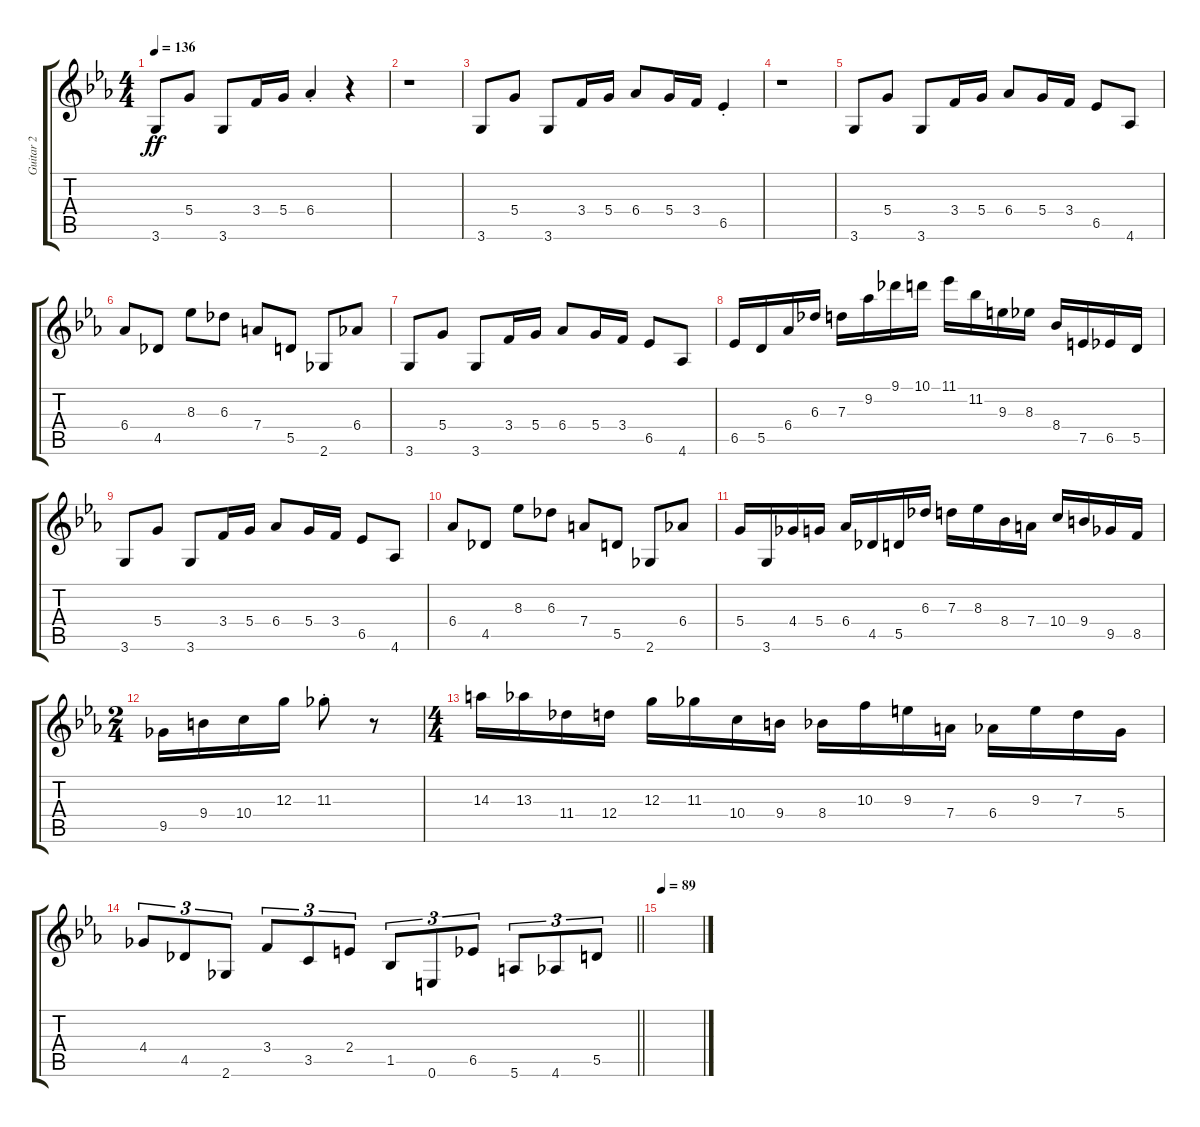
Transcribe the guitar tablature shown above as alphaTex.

\track ("Guitar 2" "Guitar 2") {instrument distortionguitar}
\staff {score tabs}
\tuning (E4 B3 G3 D3 A2 E2) {hide}
\ts (4 4)
\tempo 136
\clef g2
\ks cminor
3.6.8{dy ff} 5.4.8 3.6.8 3.4.16 5.4.16 6.4{st}.4 r.4 |
r.1 |
3.6.8 5.4.8 3.6.8 3.4.16 5.4.16 6.4.8 5.4.16 3.4.16 6.5{st}.4 |
r.1 |
3.6.8 5.4.8 3.6.8 3.4.16 5.4.16 6.4.8 5.4.16 3.4.16 6.5.8 4.6.8 |
6.4.8 4.5.8 8.3.8 6.3.8 7.4.8 5.5.8 2.6.8 6.4.8 |
3.6.8 5.4.8 3.6.8 3.4.16 5.4.16 6.4.8 5.4.16 3.4.16 6.5.8 4.6.8 |
6.5.16 5.5.16 6.4.16 6.3.16 7.3.16 9.2.16 9.1.16 10.1.16 11.1.16 11.2.16 9.3.16 8.3.16 8.4.16 7.5.16 6.5.16 5.5.16 |
3.6.8 5.4.8 3.6.8 3.4.16 5.4.16 6.4.8 5.4.16 3.4.16 6.5.8 4.6.8 |
6.4.8 4.5.8 8.3.8 6.3.8 7.4.8 5.5.8 2.6.8 6.4.8 |
5.4.16 3.6.16 4.4.16 5.4.16 6.4.16 4.5.16 5.5.16 6.3.16 7.3.16 8.3.16 8.4.16 7.4.16 10.4.16 9.4.16 9.5.16 8.5.16 |
\ts (2 4)
9.5.16 9.4.16 10.4.16 12.3.16 11.3{st}.8 r.8 |
\ts (4 4)
14.3.16 13.3.16 11.4.16 12.4.16 12.3.16 11.3.16 10.4.16 9.4.16 8.4.16 10.3.16 9.3.16 7.4.16 6.4.16 9.3.16 7.3.16 5.4.16 |
\barLineRight lightlight
4.4.8{tu (3 2)} 4.5.8{tu (3 2)} 2.6.8{tu (3 2)} 3.4.8{tu (3 2)} 3.5.8{tu (3 2)} 2.4.8{tu (3 2)} 1.5.8{tu (3 2)} 0.6.8{tu (3 2)} 6.5.8{tu (3 2)} 5.6.8{tu (3 2)} 4.6.8{tu (3 2)} 5.5.8{tu (3 2)} |
\tempo 89
